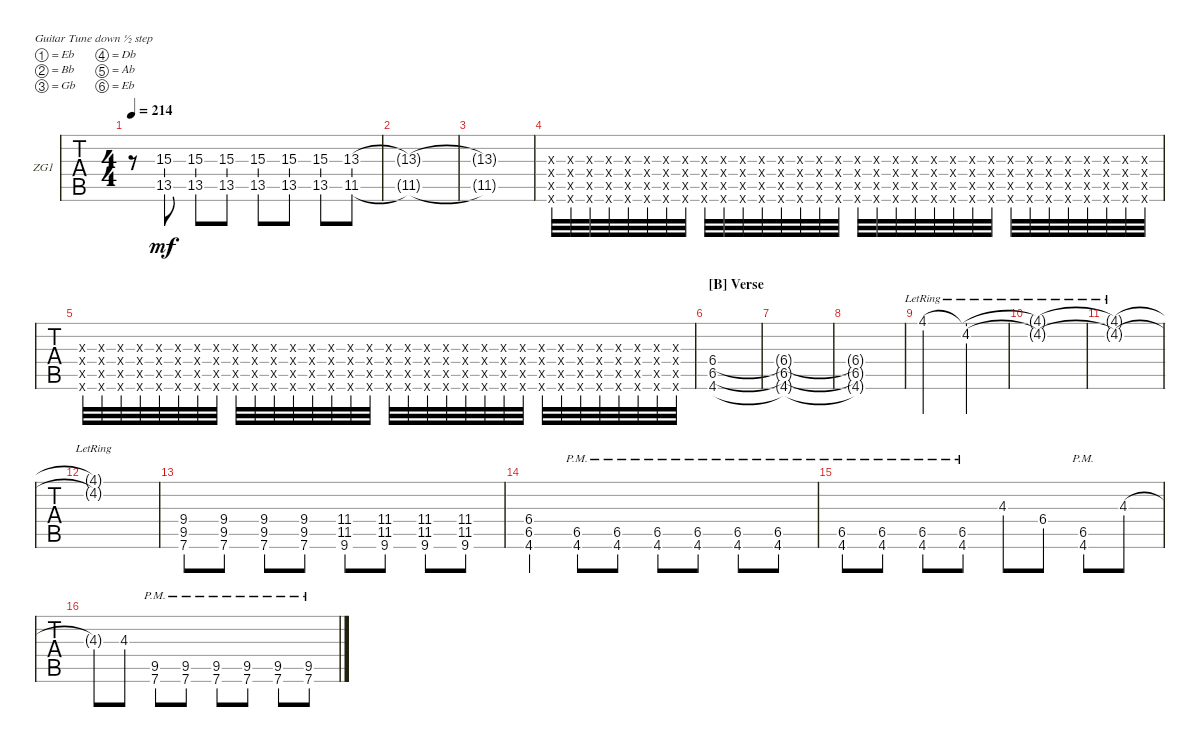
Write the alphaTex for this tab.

\defaultSystemsLayout 4
\bracketExtendMode groupsimilarinstruments
\firstSystemTrackNameOrientation horizontal
\otherSystemsTrackNameOrientation horizontal
\track ("Zach - Guitar One" "ZG1") {instrument distortionguitar}
\staff {tabs}
\tuning (Eb4 Bb3 Gb3 Db3 Ab2 Eb2)
\ts (4 4)
\tempo 214
\clef g2
\ks c
r.8{dy mf} (13.5 15.3).8 (13.5 15.3).8 (13.5 15.3).8 (13.5 15.3).8 (13.5 15.3).8 (13.5 15.3).8 (11.5 13.3).8 |
(11.5{t} 13.3{t}).1 |
(13.3{t} 11.5{t}).1 |
(36.6{x} 36.5{x} 36.4{x} 36.3{x}).32 (36.6{x} 36.5{x} 36.4{x} 36.3{x}).32 (35.6{x} 35.5{x} 35.4{x} 35.3{x}).32 (35.6{x} 35.5{x} 35.4{x} 35.3{x}).32 (34.3{x} 34.4{x} 34.5{x} 34.6{x}).32 (34.3{x} 34.4{x} 34.5{x} 34.6{x}).32 (33.6{x} 33.5{x} 33.4{x} 33.3{x}).32 (33.6{x} 33.5{x} 33.4{x} 33.3{x}).32 (32.3{x} 32.4{x} 32.5{x} 32.6{x}).32 (32.3{x} 32.4{x} 32.5{x} 32.6{x}).32 (31.6{x} 31.5{x} 31.4{x} 31.3{x}).32 (31.6{x} 31.5{x} 31.4{x} 31.3{x}).32 (30.6{x} 30.3{x} 30.4{x} 30.5{x}).32 (30.6{x} 30.3{x} 30.4{x} 30.5{x}).32 (29.6{x} 29.5{x} 29.4{x} 29.3{x}).32 (29.6{x} 29.5{x} 29.4{x} 29.3{x}).32 (28.6{x} 28.3{x} 28.4{x} 28.5{x}).32 (28.6{x} 28.3{x} 28.4{x} 28.5{x}).32 (27.6{x} 27.5{x} 27.4{x} 27.3{x}).32 (27.6{x} 27.5{x} 27.4{x} 27.3{x}).32 (26.6{x} 26.3{x} 26.4{x} 26.5{x}).32 (26.6{x} 26.3{x} 26.4{x} 26.5{x}).32 (25.6{x} 25.5{x} 25.4{x} 25.3{x}).32 (25.6{x} 25.5{x} 25.4{x} 25.3{x}).32 (24.6{x} 24.3{x} 24.4{x} 24.5{x}).32 (24.6{x} 24.3{x} 24.4{x} 24.5{x}).32 (23.6{x} 23.5{x} 23.4{x} 23.3{x}).32 (23.6{x} 23.5{x} 23.4{x} 23.3{x}).32 (22.6{x} 22.3{x} 22.4{x} 22.5{x}).32 (22.6{x} 22.3{x} 22.4{x} 22.5{x}).32 (21.6{x} 2.5{x} 21.4{x} 21.3{x}).32 (21.6{x} 2.5{x} 21.4{x} 21.3{x}).32 |
(20.6{x} 20.3{x} 20.4{x} 20.5{x}).32 (20.6{x} 20.3{x} 20.4{x} 20.5{x}).32 (19.6{x} 19.5{x} 19.4{x} 19.3{x}).32 (19.6{x} 19.5{x} 19.4{x} 19.3{x}).32 (18.6{x} 18.3{x} 18.4{x} 18.5{x}).32 (18.6{x} 18.3{x} 18.4{x} 18.5{x}).32 (18.6{x} 18.3{x} 18.4{x} 18.5{x}).32 (17.6{x} 17.5{x} 17.4{x} 17.3{x}).32 (16.6{x} 16.3{x} 16.4{x} 16.5{x}).32 (16.6{x} 16.3{x} 16.4{x} 16.5{x}).32 (15.6{x} 15.5{x} 15.4{x} 15.3{x}).32 (15.6{x} 15.5{x} 15.4{x} 15.3{x}).32 (14.6{x} 14.3{x} 14.4{x} 14.5{x}).32 (15.6{x} 15.5{x} 15.4{x} 15.3{x}).32 (13.6{x} 13.5{x} 13.4{x} 13.3{x}).32 (12.6{x} 12.3{x} 12.4{x} 12.5{x}).32 (11.6{x} 11.5{x} 11.4{x} 11.3{x}).32 (11.6{x} 11.5{x} 11.4{x} 11.3{x}).32 (10.6{x} 10.3{x} 10.4{x} 10.5{x}).32 (10.6{x} 10.3{x} 10.4{x} 10.5{x}).32 (9.6{x} 9.5{x} 9.4{x} 9.3{x}).32 (9.6{x} 9.5{x} 9.4{x} 9.3{x}).32 (8.6{x} 8.3{x} 8.4{x} 8.5{x}).32 (8.6{x} 8.3{x} 8.4{x} 8.5{x}).32 (7.6{x} 7.5{x} 7.4{x} 7.3{x}).32 (7.6{x} 7.5{x} 7.4{x} 7.3{x}).32 (6.6{x} 6.3{x} 6.4{x} 6.5{x}).32 (6.6{x} 6.3{x} 6.4{x} 6.5{x}).32 (6.6{x} 6.3{x} 6.4{x} 6.5{x}).32 (6.6{x} 6.3{x} 6.4{x} 6.5{x}).32 (5.6{x} 5.5{x} 5.4{x} 5.3{x}).32 (14.6{x} 14.3{x} 14.4{x} 14.5{x}).32 |
\section ("B" "Verse")
(4.6 6.5 6.4).1 |
(6.4{t} 6.5{t} 4.6{t}).1 |
(4.6{t} 6.5{t} 6.4{t}).1 |
4.1{lr}.2 (4.2{lr} 4.1{lr t}).2 |
(4.2{lr t} 4.1{lr t}).1 |
(4.2{lr t} 4.1{lr t}).1 |
(4.2{lr t} 4.1{lr t}).1 |
(7.6 9.5 9.4).8 (7.6 9.5 9.4).8 (7.6 9.5 9.4).8 (7.6 9.5 9.4).8 (9.6 11.5 11.4).8 (9.6 11.5 11.4).8 (9.6 11.5 11.4).8 (9.6 11.5 11.4).8 |
(4.6 6.5 6.4).4 (4.6{pm} 6.5{pm}).8 (4.6{pm} 6.5{pm}).8 (4.6{pm} 6.5{pm}).8 (4.6{pm} 6.5{pm}).8 (4.6{pm} 6.5{pm}).8 (4.6{pm} 6.5{pm}).8 |
(4.6{pm} 6.5{pm}).8 (4.6{pm} 6.5{pm}).8 (4.6{pm} 6.5{pm}).8 (4.6{pm} 6.5{pm}).8 4.3.8 6.4.8 (4.6{pm} 6.5{pm}).8 4.3.8 |
4.3{t}.8 4.3.8 (9.5{pm} 7.6{pm}).8 (9.5{pm} 7.6{pm}).8 (9.5{pm} 7.6{pm}).8 (9.5{pm} 7.6{pm}).8 (9.5{pm} 7.6{pm}).8 (9.5{pm} 7.6{pm}).8
